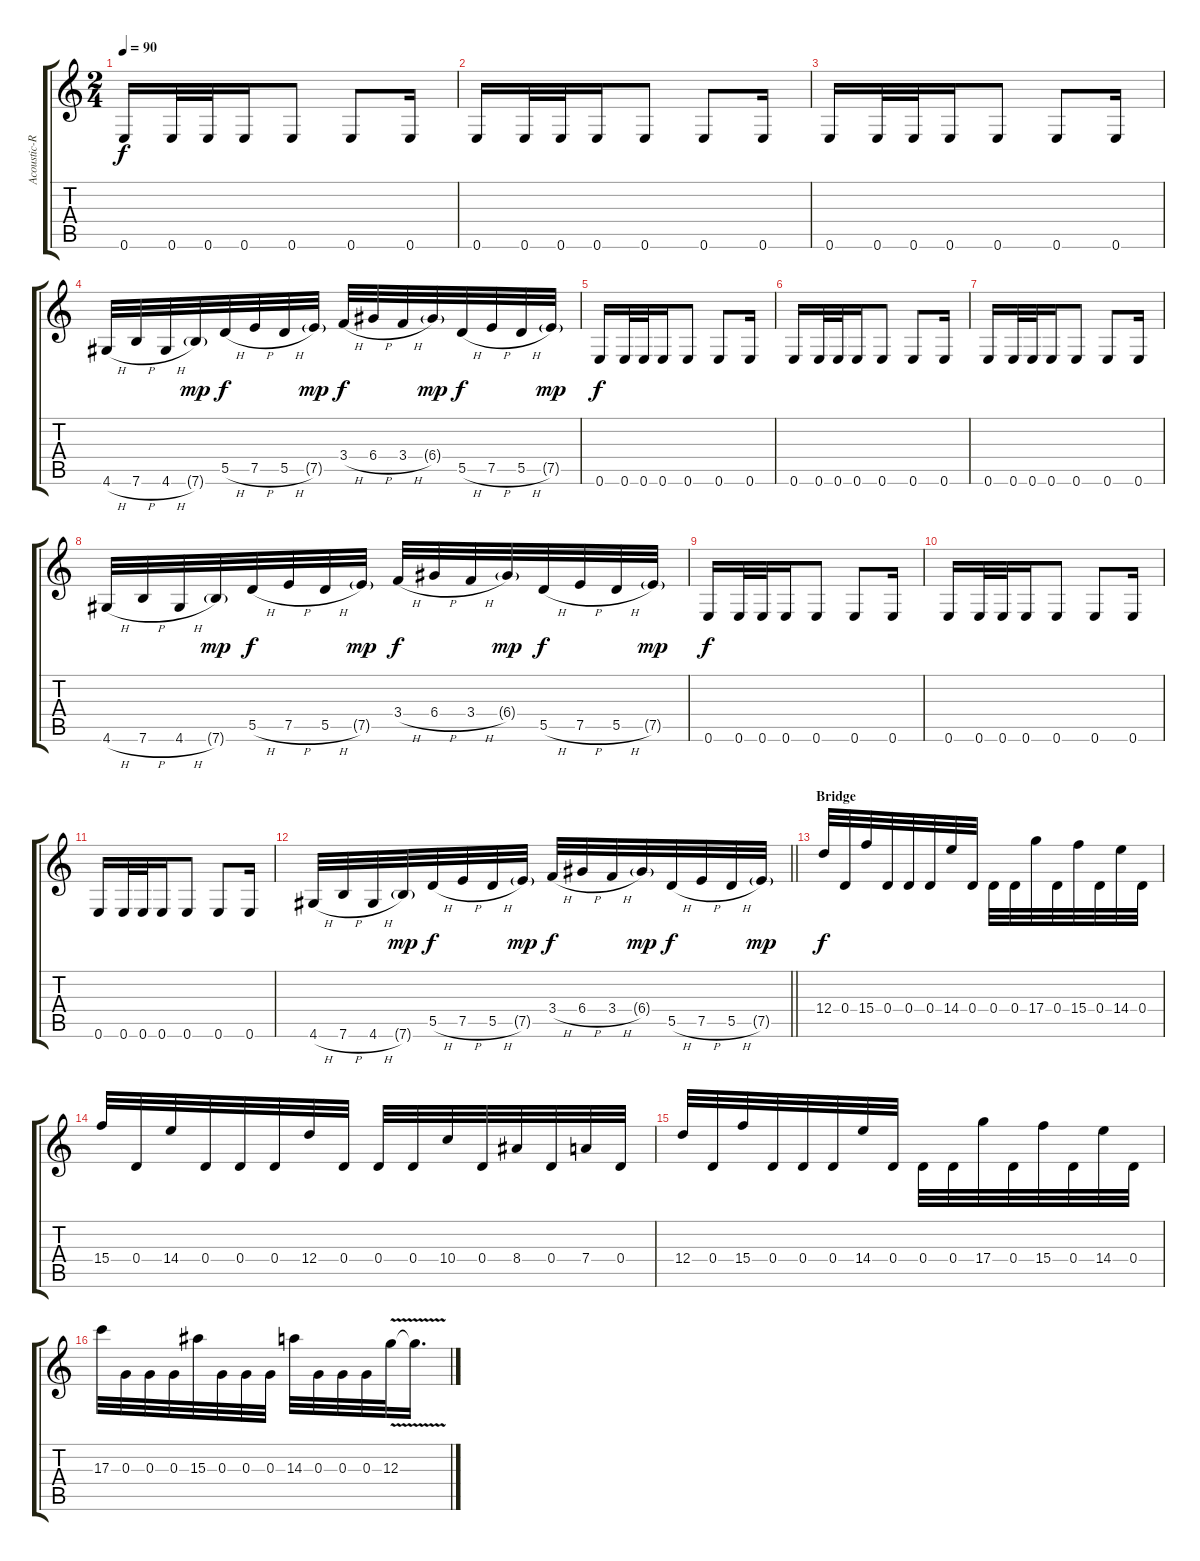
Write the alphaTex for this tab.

\track ("Acoustic-Rhythm-addition lead" "Acoustic-R") {instrument acousticguitarnylon}
\staff {score tabs}
\tuning (E4 B3 G3 D3 A2 E2) {hide}
\ts (2 4)
\tempo 90
\clef g2
\ks c
0.6.16{dy f} 0.6.32 0.6.32 0.6.16 0.6.8 0.6.8 0.6.16 |
0.6.16 0.6.32 0.6.32 0.6.16 0.6.8 0.6.8 0.6.16 |
0.6.16 0.6.32 0.6.32 0.6.16 0.6.8 0.6.8 0.6.16 |
4.6{h}.32 7.6{h}.32 4.6{h}.32 7.6{g}.32{dy mp} 5.5{h}.32{dy f} 7.5{h}.32 5.5{h}.32 7.5{g}.32{dy mp} 3.4{h}.32{dy f} 6.4{h}.32 3.4{h}.32 6.4{g}.32{dy mp} 5.5{h}.32{dy f} 7.5{h}.32 5.5{h}.32 7.5{g}.32{dy mp} |
0.6.16{dy f} 0.6.32 0.6.32 0.6.16 0.6.8 0.6.8 0.6.16 |
0.6.16 0.6.32 0.6.32 0.6.16 0.6.8 0.6.8 0.6.16 |
0.6.16 0.6.32 0.6.32 0.6.16 0.6.8 0.6.8 0.6.16 |
4.6{h}.32 7.6{h}.32 4.6{h}.32 7.6{g}.32{dy mp} 5.5{h}.32{dy f} 7.5{h}.32 5.5{h}.32 7.5{g}.32{dy mp} 3.4{h}.32{dy f} 6.4{h}.32 3.4{h}.32 6.4{g}.32{dy mp} 5.5{h}.32{dy f} 7.5{h}.32 5.5{h}.32 7.5{g}.32{dy mp} |
0.6.16{dy f} 0.6.32 0.6.32 0.6.16 0.6.8 0.6.8 0.6.16 |
0.6.16 0.6.32 0.6.32 0.6.16 0.6.8 0.6.8 0.6.16 |
0.6.16 0.6.32 0.6.32 0.6.16 0.6.8 0.6.8 0.6.16 |
\barLineRight lightlight
4.6{h}.32 7.6{h}.32 4.6{h}.32 7.6{g}.32{dy mp} 5.5{h}.32{dy f} 7.5{h}.32 5.5{h}.32 7.5{g}.32{dy mp} 3.4{h}.32{dy f} 6.4{h}.32 3.4{h}.32 6.4{g}.32{dy mp} 5.5{h}.32{dy f} 7.5{h}.32 5.5{h}.32 7.5{g}.32{dy mp} |
\section ("" "Bridge")
12.4.32{dy f} 0.4.32 15.4.32 0.4.32 0.4.32 0.4.32 14.4.32 0.4.32 0.4.32 0.4.32 17.4.32 0.4.32 15.4.32 0.4.32 14.4.32 0.4.32 |
15.4.32 0.4.32 14.4.32 0.4.32 0.4.32 0.4.32 12.4.32 0.4.32 0.4.32 0.4.32 10.4.32 0.4.32 8.4.32 0.4.32 7.4.32 0.4.32 |
12.4.32 0.4.32 15.4.32 0.4.32 0.4.32 0.4.32 14.4.32 0.4.32 0.4.32 0.4.32 17.4.32 0.4.32 15.4.32 0.4.32 14.4.32 0.4.32 |
17.3.32 0.3.32 0.3.32 0.3.32 15.3.32 0.3.32 0.3.32 0.3.32 14.3.32 0.3.32 0.3.32 0.3.32 12.3{v}.32 12.3{t}.16{d}
